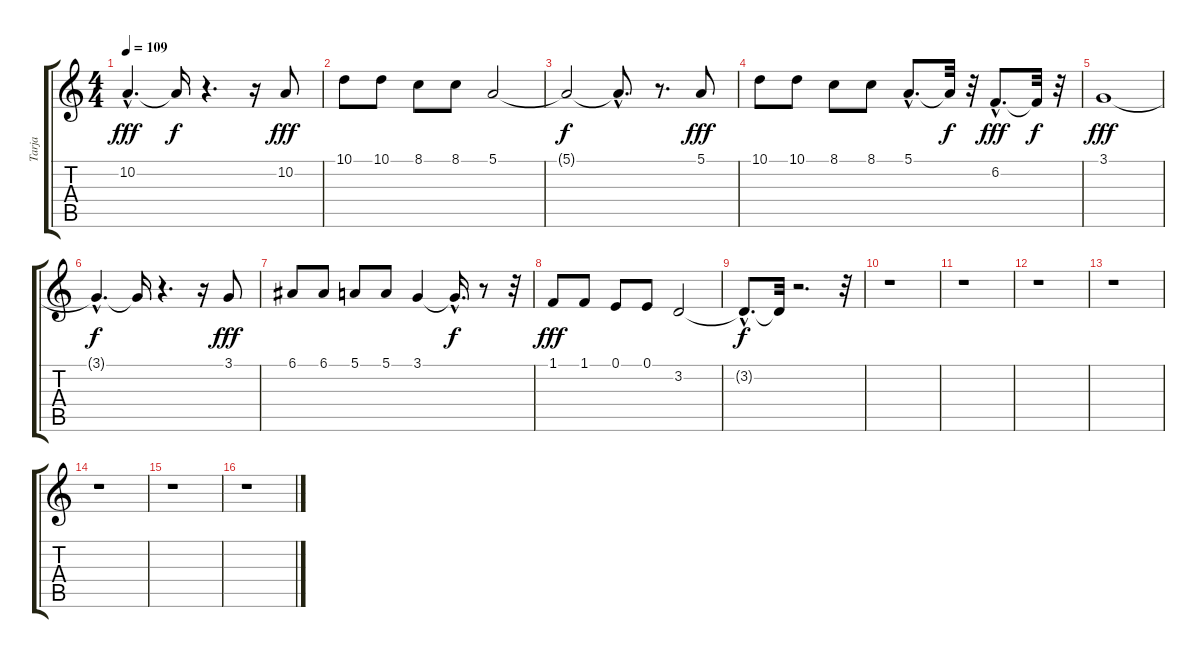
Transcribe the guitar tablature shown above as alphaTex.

\track ("Tarja" "Tarja") {instrument choiraahs}
\staff {score tabs}
\tuning (E4 B3 G3 D3 A2 E2) {hide}
\ts (4 4)
\tempo 109
\clef g2
\ks c
10.2{hac}.4{d dy fff} 10.2{t}.16{dy f} r.4{d} r.16 10.2.8{dy fff} |
10.1.8 10.1.8 8.1.8 8.1.8 5.1.2 |
5.1{t}.2{dy f} 5.1{hac t}.8{d} r.8{d} 5.1.8{dy fff} |
10.1.8 10.1.8 8.1.8 8.1.8 5.1{hac}.8{d} 5.1{t}.32{dy f} r.32 6.2{hac}.8{d dy fff} 6.2{t}.32{dy f} r.32 |
3.1.1{dy fff} |
3.1{hac t}.4{d dy f} 3.1{t}.16 r.4{d} r.16 3.1.8{dy fff} |
6.1.8 6.1.8 5.1.8 5.1.8 3.1.4 3.1{hac t}.16{d dy f} r.8 r.32 |
1.1.8{dy fff} 1.1.8 0.1.8 0.1.8 3.2.2 |
3.2{hac t}.8{d dy f} 3.2{t}.32 r.2{d} r.32 |
r.1 |
r.1 |
r.1 |
r.1 |
r.1 |
r.1 |
r.1
